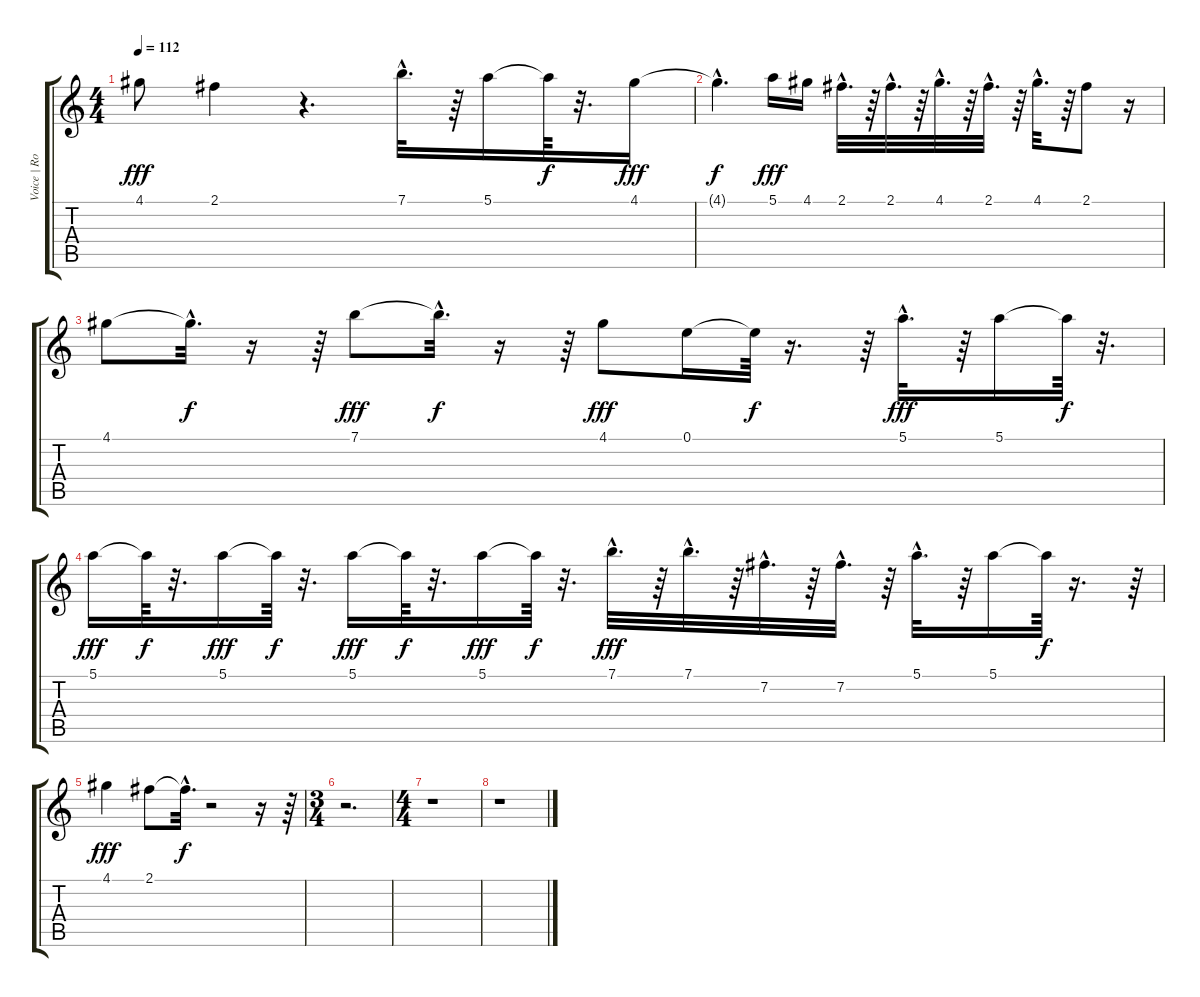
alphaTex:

\track ("Voice | Rocket Queen" "Voice | Ro") {instrument overdrivenguitar}
\staff {score tabs}
\tuning (E4 B3 G3 D3 A2 E2) {hide}
\ts (4 4)
\tempo 112
\clef g2
\ks c
4.1.8{dy fff} 2.1.4 r.4{d} 7.1{hac}.32{d} r.64 5.1.16 5.1{t}.64{dy f} r.32{d} 4.1.16{dy fff} |
4.1{hac t}.4{d dy f} 5.1.16{dy fff} 4.1.16 2.1{hac}.32{d} r.64 2.1{hac}.32{d} r.64 4.1{hac}.32{d} r.64 2.1{hac}.32{d} r.64 4.1{hac}.32{d} r.64 2.1.8 r.16 |
4.1.8 4.1{hac t}.32{d dy f} r.16 r.64 7.1.8{dy fff} 7.1{hac t}.32{d dy f} r.16 r.64 4.1.8{dy fff} 0.1.16 0.1{t}.64{dy f} r.16{d} r.64 5.1{hac}.32{d dy fff} r.64 5.1.16 5.1{t}.64{dy f} r.32{d} |
5.1.16{dy fff} 5.1{t}.64{dy f} r.32{d} 5.1.16{dy fff} 5.1{t}.64{dy f} r.32{d} 5.1.16{dy fff} 5.1{t}.64{dy f} r.32{d} 5.1.16{dy fff} 5.1{t}.64{dy f} r.32{d} 7.1{hac}.32{d dy fff} r.64 7.1{hac}.32{d} r.64 7.2{hac}.32{d} r.64 7.2{hac}.32{d} r.64 5.1{hac}.32{d} r.64 5.1.16 5.1{t}.64{dy f} r.16{d} r.64 |
4.1.4{dy fff} 2.1.8 2.1{hac t}.32{d dy f} r.2 r.16 r.64 |
\ts (3 4)
r.2{d} |
\ts (4 4)
r.1 |
r.1
